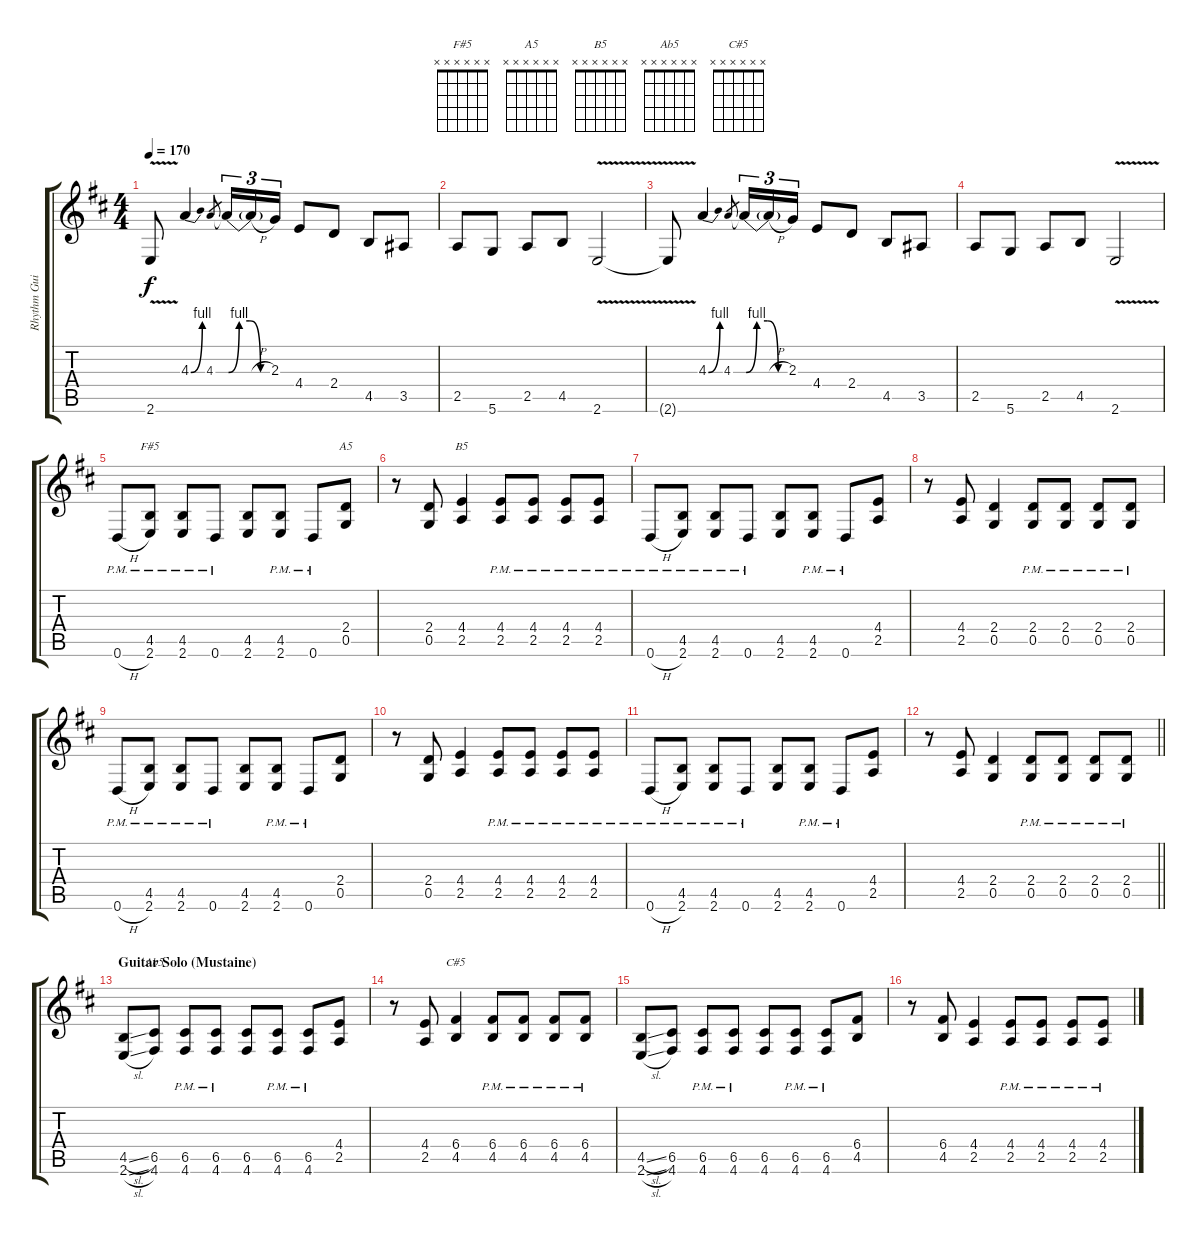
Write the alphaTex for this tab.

\track ("Rhythm Guitar 1" "Rhythm Gui") {instrument distortionguitar}
\staff {score tabs}
\tuning (D4 A3 F3 C3 G2 D2) {hide}
\chord ("F#5" x x x x x x)
\chord ("A5" x x x x x x)
\chord ("B5" x x x x x x)
\chord ("Ab5" x x x x x x)
\chord ("C#5" x x x x x x)
\ts (4 4)
\tempo 170
\clef g2
\ks bminor
2.6{v t}.8{dy f} 4.3{be (bend 0 0 60 4)}.4 4.3.8{gr} 4.3{be (custom 0 0 15 4 30 4 45 0 60 0) t}.16{tu (3 2)} 4.3{h t}.16{tu (3 2)} 2.3.16{tu (3 2)} 4.4.8 2.4.8 4.5.8 3.5.8 |
2.5.8 5.6.8 2.5.8 4.5.8 2.6{v}.2 |
2.6{v t}.8 4.3{be (bend 0 0 60 4)}.4 4.3.8{gr} 4.3{be (custom 0 0 15 4 30 4 45 0 60 0) t}.16{tu (3 2)} 4.3{h t}.16{tu (3 2)} 2.3.16{tu (3 2)} 4.4.8 2.4.8 4.5.8 3.5.8 |
2.5.8 5.6.8 2.5.8 4.5.8 2.6{v}.2 |
0.6{h pm}.8 (4.5{pm} 2.6{pm}).8{ch "F#5"} (4.5{pm} 2.6{pm}).8 0.6{pm}.8 (4.5 2.6).8 (4.5{pm} 2.6{pm}).8 0.6{pm}.8 (2.4 0.5).8{ch "A5"} |
r.8 (2.4 0.5).8 (4.4 2.5).4{ch "B5"} (4.4{pm} 2.5{pm}).8 (4.4{pm} 2.5{pm}).8 (4.4{pm} 2.5{pm}).8 (4.4{pm} 2.5{pm}).8 |
0.6{h pm}.8 (4.5{pm} 2.6{pm}).8 (4.5{pm} 2.6{pm}).8 0.6{pm}.8 (4.5 2.6).8 (4.5{pm} 2.6{pm}).8 0.6{pm}.8 (4.4 2.5).8 |
r.8 (4.4 2.5).8 (2.4 0.5).4 (2.4{pm} 0.5{pm}).8 (2.4{pm} 0.5{pm}).8 (2.4{pm} 0.5{pm}).8 (2.4{pm} 0.5{pm}).8 |
0.6{h pm}.8 (4.5{pm} 2.6{pm}).8 (4.5{pm} 2.6{pm}).8 0.6{pm}.8 (4.5 2.6).8 (4.5{pm} 2.6{pm}).8 0.6{pm}.8 (2.4 0.5).8 |
r.8 (2.4 0.5).8 (4.4 2.5).4 (4.4{pm} 2.5{pm}).8 (4.4{pm} 2.5{pm}).8 (4.4{pm} 2.5{pm}).8 (4.4{pm} 2.5{pm}).8 |
0.6{h pm}.8 (4.5{pm} 2.6{pm}).8 (4.5{pm} 2.6{pm}).8 0.6{pm}.8 (4.5 2.6).8 (4.5{pm} 2.6{pm}).8 0.6{pm}.8 (4.4 2.5).8 |
\barLineRight lightlight
r.8 (4.4 2.5).8 (2.4 0.5).4 (2.4{pm} 0.5{pm}).8 (2.4{pm} 0.5{pm}).8 (2.4{pm} 0.5{pm}).8 (2.4{pm} 0.5{pm}).8 |
\section ("" "Guitar Solo (Mustaine)")
(4.5{sl} 2.6{sl}).8 (6.5 4.6).8{ch "Ab5"} (6.5{pm} 4.6{pm}).8 (6.5{pm} 4.6{pm}).8 (6.5 4.6).8 (6.5{pm} 4.6{pm}).8 (6.5{pm} 4.6{pm}).8 (4.4 2.5).8 |
r.8 (4.4 2.5).8 (6.4 4.5).4{ch "C#5"} (6.4{pm} 4.5{pm}).8 (6.4{pm} 4.5{pm}).8 (6.4{pm} 4.5{pm}).8 (6.4{pm} 4.5{pm}).8 |
(4.5{sl} 2.6{sl}).8 (6.5 4.6).8 (6.5{pm} 4.6{pm}).8 (6.5{pm} 4.6{pm}).8 (6.5 4.6).8 (6.5{pm} 4.6{pm}).8 (6.5{pm} 4.6{pm}).8 (6.4 4.5).8 |
r.8 (6.4 4.5).8 (4.4 2.5).4 (4.4{pm} 2.5{pm}).8 (4.4{pm} 2.5{pm}).8 (4.4{pm} 2.5{pm}).8 (4.4{pm} 2.5{pm}).8
